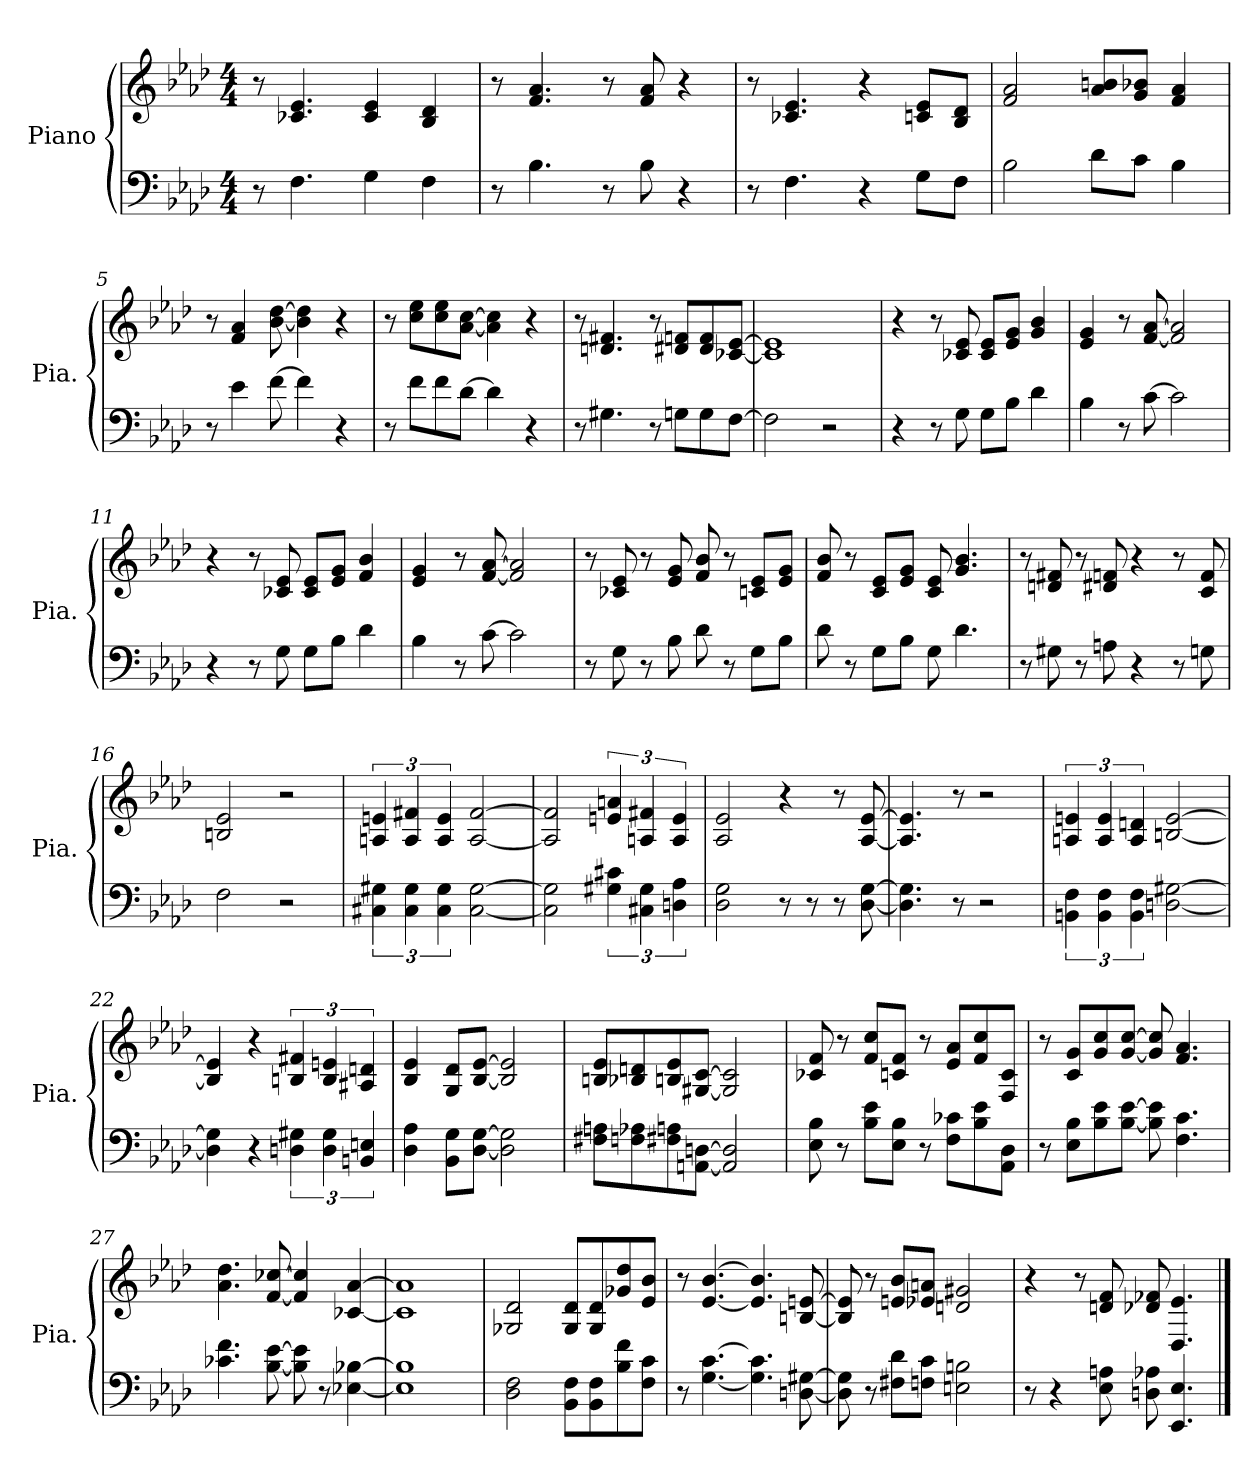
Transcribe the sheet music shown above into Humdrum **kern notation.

**kern	**kern
*part1	*part1
*staff2	*staff1
*I"Piano	*
*I'Pia.	*
*clefF4	*clefG2
*k[b-e-a-d-]	*k[b-e-a-d-]
*M4/4	*M4/4
=1	=1
8r	8r
4.F\	4.c-X/ 4.e-/
4G\	4c-/ 4e-/
4F\	4B-/ 4d-/
=2	=2
8r	8r
4.B-\	4.f/ 4.a-/
8r	8r
8B-\	8f/ 8a-/
4r	4r
=3	=3
8r	8r
4.F\	4.c-X/ 4.e-/
4r	4r
8G\L	8cn/ 8e-/L
8F\J	8B-/ 8d-/J
=4	=4
2B-\	2f/ 2a-/
8d-\L	8a-/ 8bn/L
8c\J	8g/ 8b-X/J
4B-\	4f/ 4a-/
!!LO:LB:g=z
=5	=5
8r	8r
4e-\	4f/ 4a-/
[8f\	[8b-\ [8dd-\
4f\]	4b-\] 4dd-\]
4r	4r
=6	=6
8r	8r
8f\L	8cc\ 8ee-\L
8f\	8cc\ 8ee-\
[8d-\J	[8a-\ [8cc\J
4d-\]	4a-\] 4cc\]
4r	4r
=7	=7
8r	8r
4.G#X\	4.dn/ 4.f#X/
8r	8r
8Gn\L	8d#X/ 8fn/L
8G\	8d#/ 8f/
[8F\J	[8c-X/ [8e-/J
=8	=8
2F\]	1c-] 1e-]
2r	.
!!LO:LB:g=z
=9	=9
4r	4r
8r	8r
8G\	8c-X/ 8e-/
8G\L	8c-/ 8e-/L
8B-\J	8e-/ 8g/J
4d-\	4g/ 4b-/
=10	=10
4B-\	4e-/ 4g/
8r	8r
[8c\	[8f/ [8a-/
2c\]	2f/] 2a-/]
=11	=11
4r	4r
8r	8r
8G\	8c-X/ 8e-/
8G\L	8c-/ 8e-/L
8B-\J	8e-/ 8g/J
4d-\	4f/ 4b-/
=12	=12
4B-\	4e-/ 4g/
8r	8r
[8c\	[8f/ [8a-/
2c\]	2f/] 2a-/]
!!LO:LB:g=z
=13	=13
8r	8r
8G\	8c-X/ 8e-/
8r	8r
8B-\	8e-/ 8g/
8d-\	8f/ 8b-/
8r	8r
8G\L	8cn/ 8e-/L
8B-\J	8e-/ 8g/J
=14	=14
8d-\	8f/ 8b-/
8r	8r
8G\L	8c/ 8e-/L
8B-\J	8e-/ 8g/J
8G\	8c/ 8e-/
4.d-\	4.g/ 4.b-/
=15	=15
8r	8r
8G#X\	8dn/ 8f#X/
8r	8r
8An\	8d#X/ 8fn/
4r	4r
8r	8r
8Gn\	8c/ 8f/
=16	=16
2F\	2Bn/ 2e-/
2r	2r
!!LO:LB:g=z
=17	=17
6C#X\ 6G#X\	6An/ 6en/
6C#\ 6G#\	6A/ 6f#X/
6C#\ 6G#\	6A/ 6e/
[2C#\ [2G#\	[2A/ [2f#/
=18	=18
2C#\] 2G#\]	2A/] 2f#/]
6G#X\ 6c#X\	6en/ 6an/
6C#X\ 6G#\	6An/ 6f#X/
6Dn\ 6A-\	6A/ 6e/
=19	=19
2D-\ 2G\	2A-/ 2e-/
8r	4r
8r	.
8r	8r
[8D-\ [8G\	[8A-/ [8e-/
=20	=20
4.D-\] 4.G\]	4.A-/] 4.e-/]
8r	8r
2r	2r
!!LO:PB:g=z
=21	=21
6BBn\ 6F\	6An/ 6en/
6BB\ 6F\	6A/ 6e/
6BB\ 6F\	6A/ 6dn/
[2Dn\ [2G#X\	[2Bn/ [2e/
=22	=22
4D\] 4G#\]	4B/] 4e/]
4r	4r
6Dn\ 6G#X\	6Bn/ 6f#X/
6D\ 6G#\	6B/ 6en/
6BBn/ 6En/	6A#X/ 6dn/
=23	=23
4D-\ 4A-\	4B-/ 4e-/
8BB-\ 8G\L	8G/ 8d-/L
[8D-\ [8G\J	[8B-/ [8e-/J
2D-\] 2G\]	2B-/] 2e-/]
=24	=24
8F#X\ 8An\L	8Bn/ 8e-/L
8Fn\ 8A-X\	8B-X/ 8dn/
8F#X\ 8An\	8Bn/ 8e-/
[8AAn\ [8Dn\J	[8G#X/ [8c/J
2AA/] 2D/]	2G#/] 2c/]
!!LO:LB:g=z
=25	=25
8E-\ 8B-\	8c-X/ 8f/
8r	8r
8B-\ 8e-\L	8f/ 8cc/L
8E-\ 8B-\J	8cn/ 8f/J
8r	8r
8F\ 8c-X\L	8e-/ 8a-/L
8B-\ 8e-\	8f/ 8cc/
8AA-\ 8D-\J	8F/ 8c/J
=26	=26
8r	8r
8E-\ 8B-\L	8c/ 8g/L
8B-\ 8e-\	8g/ 8cc/
[8B-\ [8e-\J	[8g/ [8cc/J
8B-\] 8e-\]	8g/] 8cc/]
4.F\ 4.c\	4.f/ 4.a-/
=27	=27
4.c-X\ 4.f\	4.a-\ 4.dd-\
[8B-\ [8e-\	[8f/ [8cc-X/
8B-\] 8e-\]	4f/] 4cc-/]
8r	.
[4E-X\ [4B-X\	[4c-X/ [4a-/
!!LO:LB:g=z
=28	=28
1E-] 1B-]	1c-] 1a-]
=29	=29
2D-\ 2F\	2G-X/ 2d-/
8BB-\ 8F\L	8G-/ 8d-/L
8BB-\ 8F\	8G-/ 8d-/
8B-\ 8f\	8g-X/ 8dd-/
8F\ 8c\J	8e-/ 8b-/J
=30	=30
8r	8r
[4.G\ [4.c\	[4.e-/ [4.b-/
4.G\] 4.c\]	4.e-/] 4.b-/]
[8Dn\ [8G#X\	[8Bn/ [8en/
=31	=31
8D\] 8G#\]	8B/] 8e/]
8r	8r
8F#X\ 8d-\L	8en/ 8b-/L
8Fn\ 8c\J	8e-X/ 8an/J
2En\ 2Bn\	2dn/ 2g#X/
=32	=32
8r	4r
4r	.
.	8r
8E-\ 8An\	8dn/ 8f/
8Dn\ 8A-X\	8d-X/ 8f-X/
4.EE-/ 4.E-/	4.D-/ 4.e-/
==	==
*-	*-
